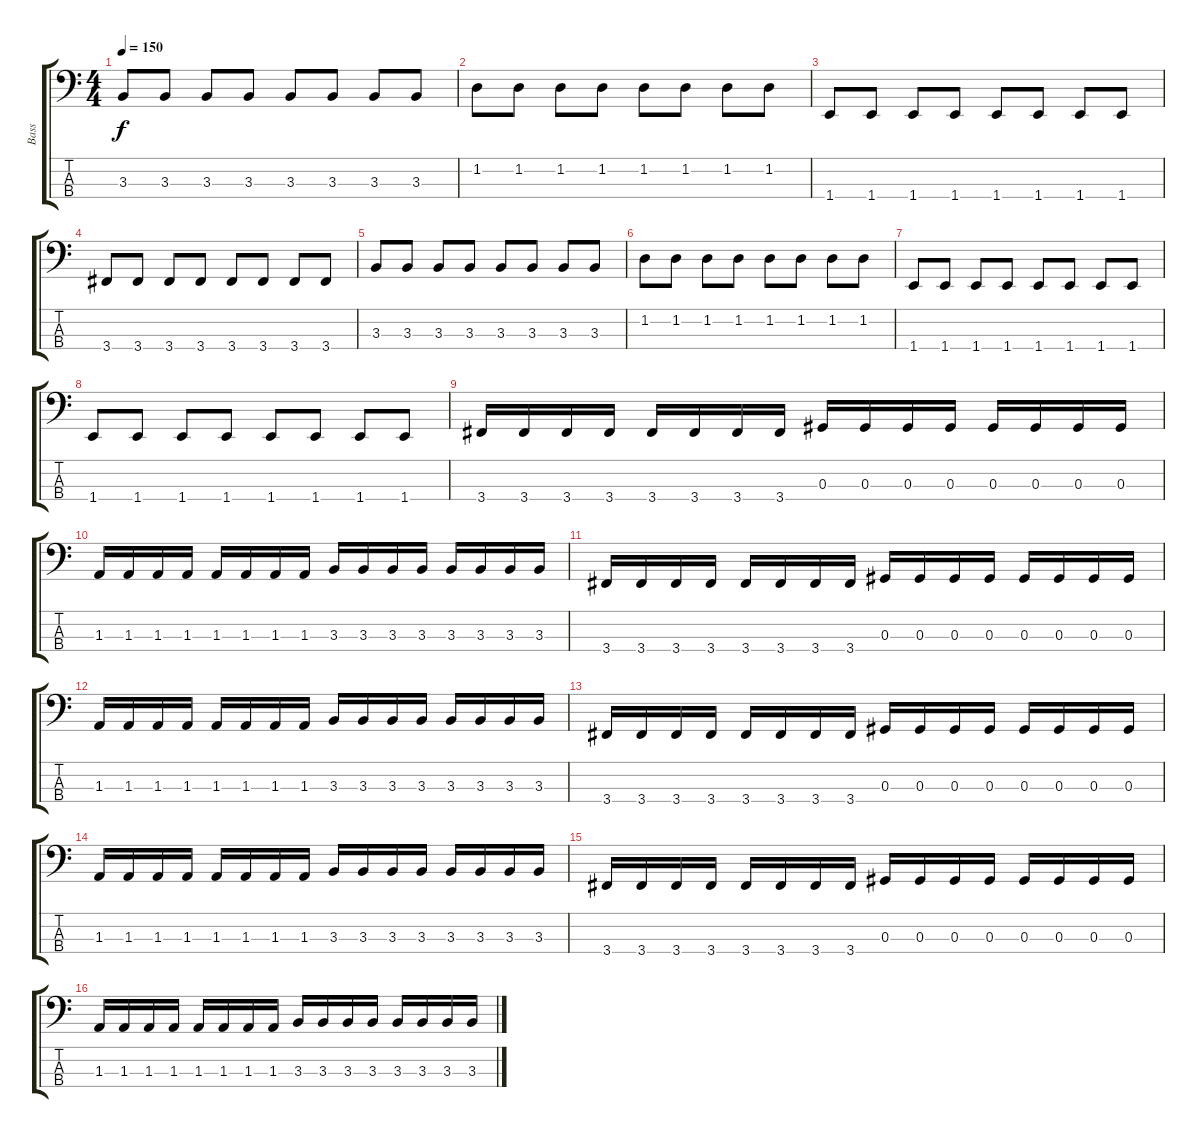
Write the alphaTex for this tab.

\track ("Bass" "Bass") {instrument electricbassfinger}
\staff {score tabs}
\tuning (Gb2 Db2 Ab1 Eb1) {hide}
\ts (4 4)
\tempo 150
\clef f4
\ks c
3.3.8{dy f} 3.3.8 3.3.8 3.3.8 3.3.8 3.3.8 3.3.8 3.3.8 |
1.2.8 1.2.8 1.2.8 1.2.8 1.2.8 1.2.8 1.2.8 1.2.8 |
1.4.8 1.4.8 1.4.8 1.4.8 1.4.8 1.4.8 1.4.8 1.4.8 |
3.4.8 3.4.8 3.4.8 3.4.8 3.4.8 3.4.8 3.4.8 3.4.8 |
3.3.8 3.3.8 3.3.8 3.3.8 3.3.8 3.3.8 3.3.8 3.3.8 |
1.2.8 1.2.8 1.2.8 1.2.8 1.2.8 1.2.8 1.2.8 1.2.8 |
1.4.8 1.4.8 1.4.8 1.4.8 1.4.8 1.4.8 1.4.8 1.4.8 |
1.4.8 1.4.8 1.4.8 1.4.8 1.4.8 1.4.8 1.4.8 1.4.8 |
3.4.16 3.4.16 3.4.16 3.4.16 3.4.16 3.4.16 3.4.16 3.4.16 0.3.16 0.3.16 0.3.16 0.3.16 0.3.16 0.3.16 0.3.16 0.3.16 |
1.3.16 1.3.16 1.3.16 1.3.16 1.3.16 1.3.16 1.3.16 1.3.16 3.3.16 3.3.16 3.3.16 3.3.16 3.3.16 3.3.16 3.3.16 3.3.16 |
3.4.16 3.4.16 3.4.16 3.4.16 3.4.16 3.4.16 3.4.16 3.4.16 0.3.16 0.3.16 0.3.16 0.3.16 0.3.16 0.3.16 0.3.16 0.3.16 |
1.3.16 1.3.16 1.3.16 1.3.16 1.3.16 1.3.16 1.3.16 1.3.16 3.3.16 3.3.16 3.3.16 3.3.16 3.3.16 3.3.16 3.3.16 3.3.16 |
3.4.16 3.4.16 3.4.16 3.4.16 3.4.16 3.4.16 3.4.16 3.4.16 0.3.16 0.3.16 0.3.16 0.3.16 0.3.16 0.3.16 0.3.16 0.3.16 |
1.3.16 1.3.16 1.3.16 1.3.16 1.3.16 1.3.16 1.3.16 1.3.16 3.3.16 3.3.16 3.3.16 3.3.16 3.3.16 3.3.16 3.3.16 3.3.16 |
3.4.16 3.4.16 3.4.16 3.4.16 3.4.16 3.4.16 3.4.16 3.4.16 0.3.16 0.3.16 0.3.16 0.3.16 0.3.16 0.3.16 0.3.16 0.3.16 |
1.3.16 1.3.16 1.3.16 1.3.16 1.3.16 1.3.16 1.3.16 1.3.16 3.3.16 3.3.16 3.3.16 3.3.16 3.3.16 3.3.16 3.3.16 3.3.16
